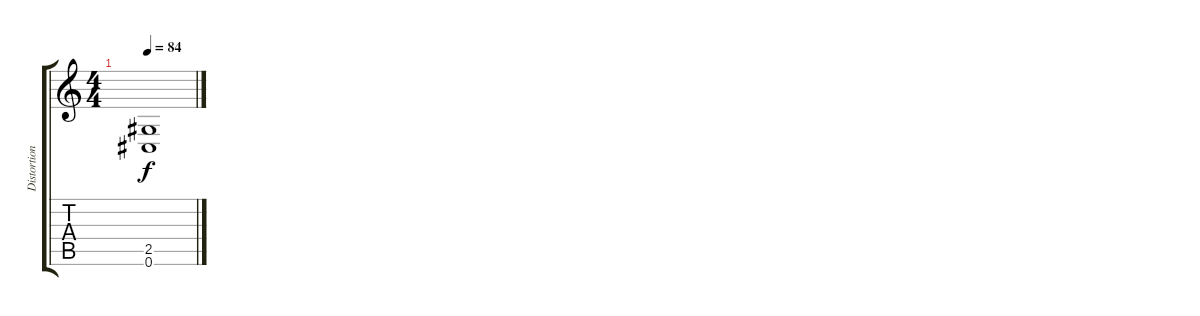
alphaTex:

\track ("Distortion Guitar" "Distortion") {instrument distortionguitar}
\staff {score tabs}
\tuning (Db4 Ab3 E3 B2 Gb2 Db2) {hide}
\ts (4 4)
\tempo 84
\clef g2
\ks c
(2.5 0.6).1{dy f}
